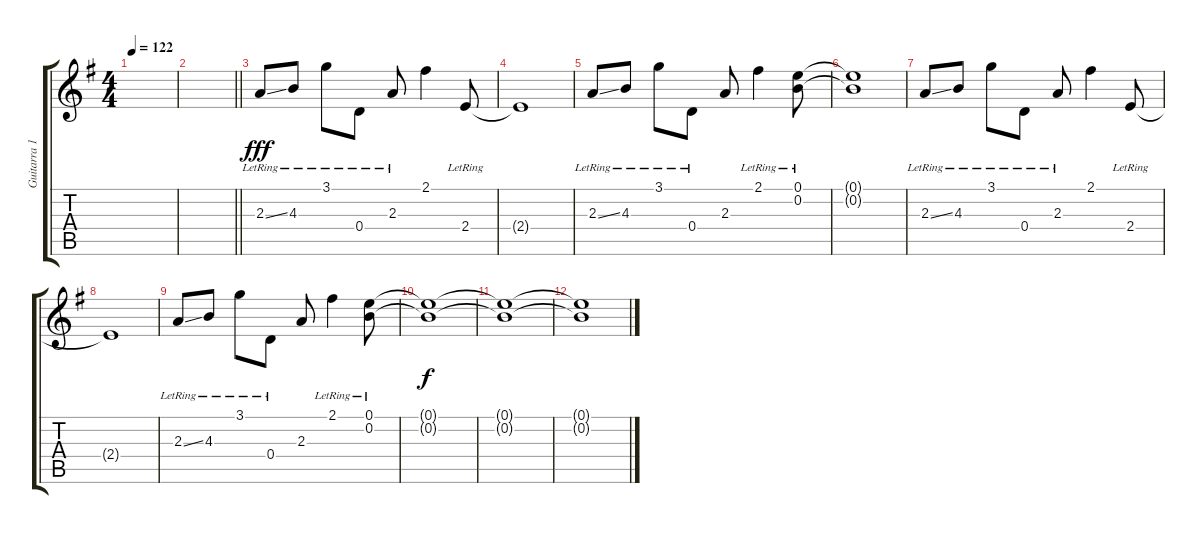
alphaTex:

\track ("Guitarra 1" "Guitarra 1") {instrument electricguitarclean}
\staff {score tabs}
\tuning (E4 B3 G3 D3 A2 E2) {hide}
\ts (4 4)
\tempo 122
\clef g2
\ks g
|
\barLineRight lightlight
|
2.3{ss lr}.8{dy fff volume 16 instrument electricguitarclean} 4.3{lr}.8 3.1{lr}.8 0.4{lr}.8 2.3{lr}.8 2.1.4 2.4{lr}.8 |
2.4{t}.1 |
2.3{ss lr}.8 4.3{lr}.8 3.1{lr}.8 0.4{lr}.8 2.3.8 2.1{lr}.4 (0.1{lr} 0.2{lr}).8 |
(0.1{t} 0.2{t}).1 |
2.3{ss lr}.8 4.3{lr}.8 3.1{lr}.8 0.4{lr}.8 2.3{lr}.8 2.1.4 2.4{lr}.8 |
2.4{t}.1 |
2.3{ss lr}.8 4.3{lr}.8 3.1{lr}.8 0.4{lr}.8 2.3.8 2.1{lr}.4 (0.1{lr} 0.2{lr}).8 |
(0.1{t} 0.2{t}).1{dy f} |
(0.1{t} 0.2{t}).1 |
(0.1{t} 0.2{t}).1
